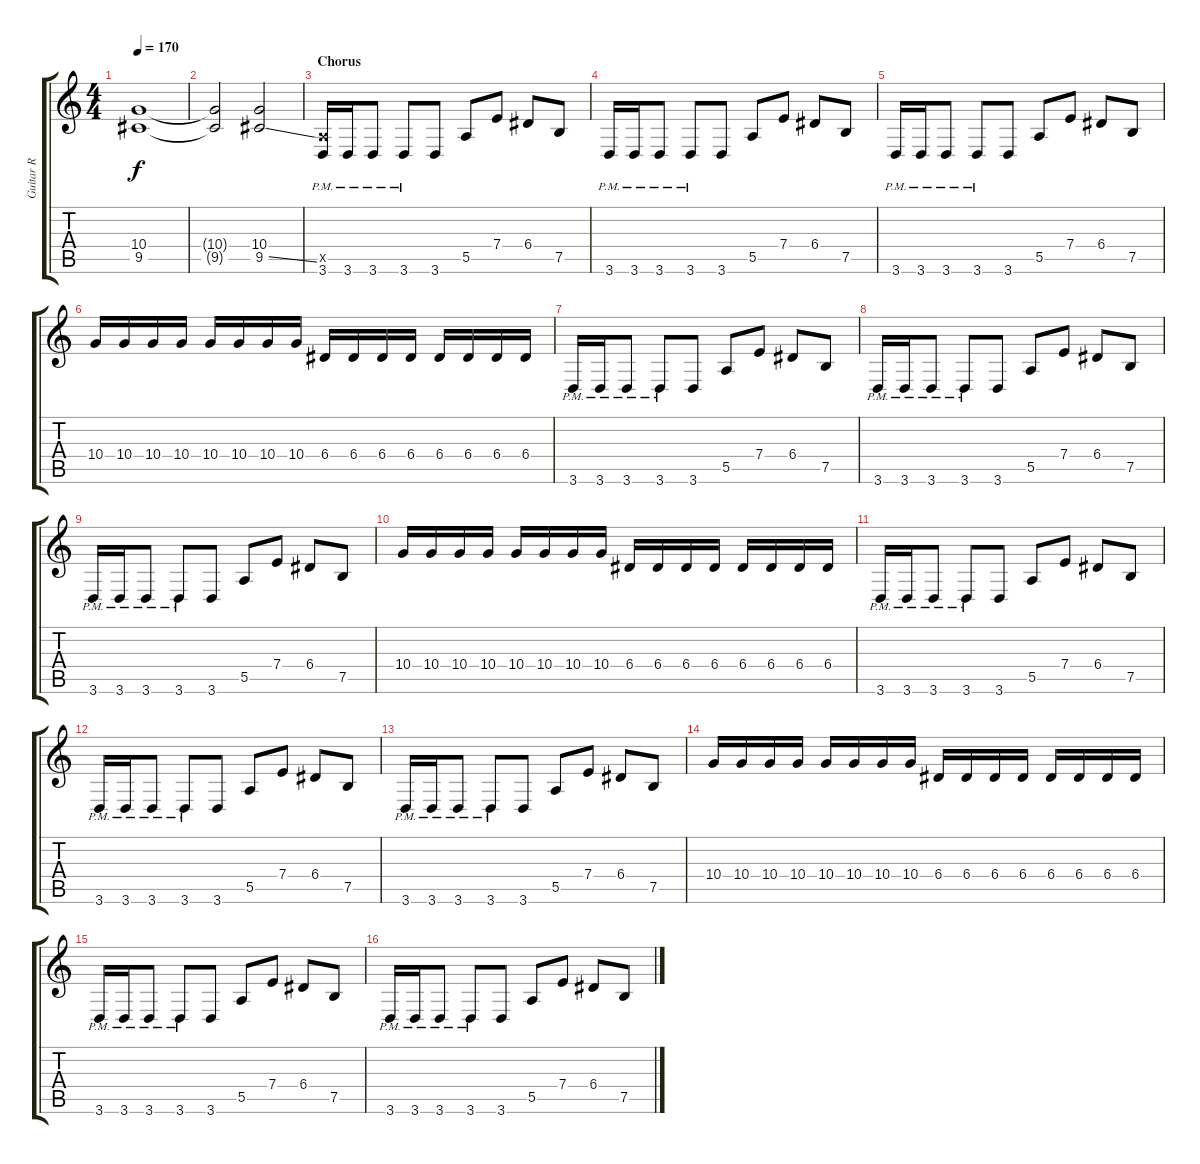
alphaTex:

\track ("Guitar R" "Guitar R") {instrument distortionguitar}
\staff {score tabs}
\tuning (B3 Gb3 D3 A2 E2 B1) {hide}
\ts (4 4)
\tempo 170
\clef g2
\ks c
(10.4 9.5).1{dy f} |
(10.4{t} 9.5{t}).2 (10.4 9.5{ss}).2 |
\section ("" "Chorus")
(5.5{pm x} 3.6{pm}).16 3.6{pm}.16 3.6{pm}.8 3.6{pm}.8 3.6.8 5.5.8 7.4.8 6.4.8 7.5.8 |
3.6{pm}.16 3.6{pm}.16 3.6{pm}.8 3.6{pm}.8 3.6.8 5.5.8 7.4.8 6.4.8 7.5.8 |
3.6{pm}.16 3.6{pm}.16 3.6{pm}.8 3.6{pm}.8 3.6.8 5.5.8 7.4.8 6.4.8 7.5.8 |
10.4.16 10.4.16 10.4.16 10.4.16 10.4.16 10.4.16 10.4.16 10.4.16 6.4.16 6.4.16 6.4.16 6.4.16 6.4.16 6.4.16 6.4.16 6.4.16 |
3.6{pm}.16 3.6{pm}.16 3.6{pm}.8 3.6{pm}.8 3.6.8 5.5.8 7.4.8 6.4.8 7.5.8 |
3.6{pm}.16 3.6{pm}.16 3.6{pm}.8 3.6{pm}.8 3.6.8 5.5.8 7.4.8 6.4.8 7.5.8 |
3.6{pm}.16 3.6{pm}.16 3.6{pm}.8 3.6{pm}.8 3.6.8 5.5.8 7.4.8 6.4.8 7.5.8 |
10.4.16 10.4.16 10.4.16 10.4.16 10.4.16 10.4.16 10.4.16 10.4.16 6.4.16 6.4.16 6.4.16 6.4.16 6.4.16 6.4.16 6.4.16 6.4.16 |
3.6{pm}.16 3.6{pm}.16 3.6{pm}.8 3.6{pm}.8 3.6.8 5.5.8 7.4.8 6.4.8 7.5.8 |
3.6{pm}.16 3.6{pm}.16 3.6{pm}.8 3.6{pm}.8 3.6.8 5.5.8 7.4.8 6.4.8 7.5.8 |
3.6{pm}.16 3.6{pm}.16 3.6{pm}.8 3.6{pm}.8 3.6.8 5.5.8 7.4.8 6.4.8 7.5.8 |
10.4.16 10.4.16 10.4.16 10.4.16 10.4.16 10.4.16 10.4.16 10.4.16 6.4.16 6.4.16 6.4.16 6.4.16 6.4.16 6.4.16 6.4.16 6.4.16 |
3.6{pm}.16 3.6{pm}.16 3.6{pm}.8 3.6{pm}.8 3.6.8 5.5.8 7.4.8 6.4.8 7.5.8 |
3.6{pm}.16 3.6{pm}.16 3.6{pm}.8 3.6{pm}.8 3.6.8 5.5.8 7.4.8 6.4.8 7.5.8
